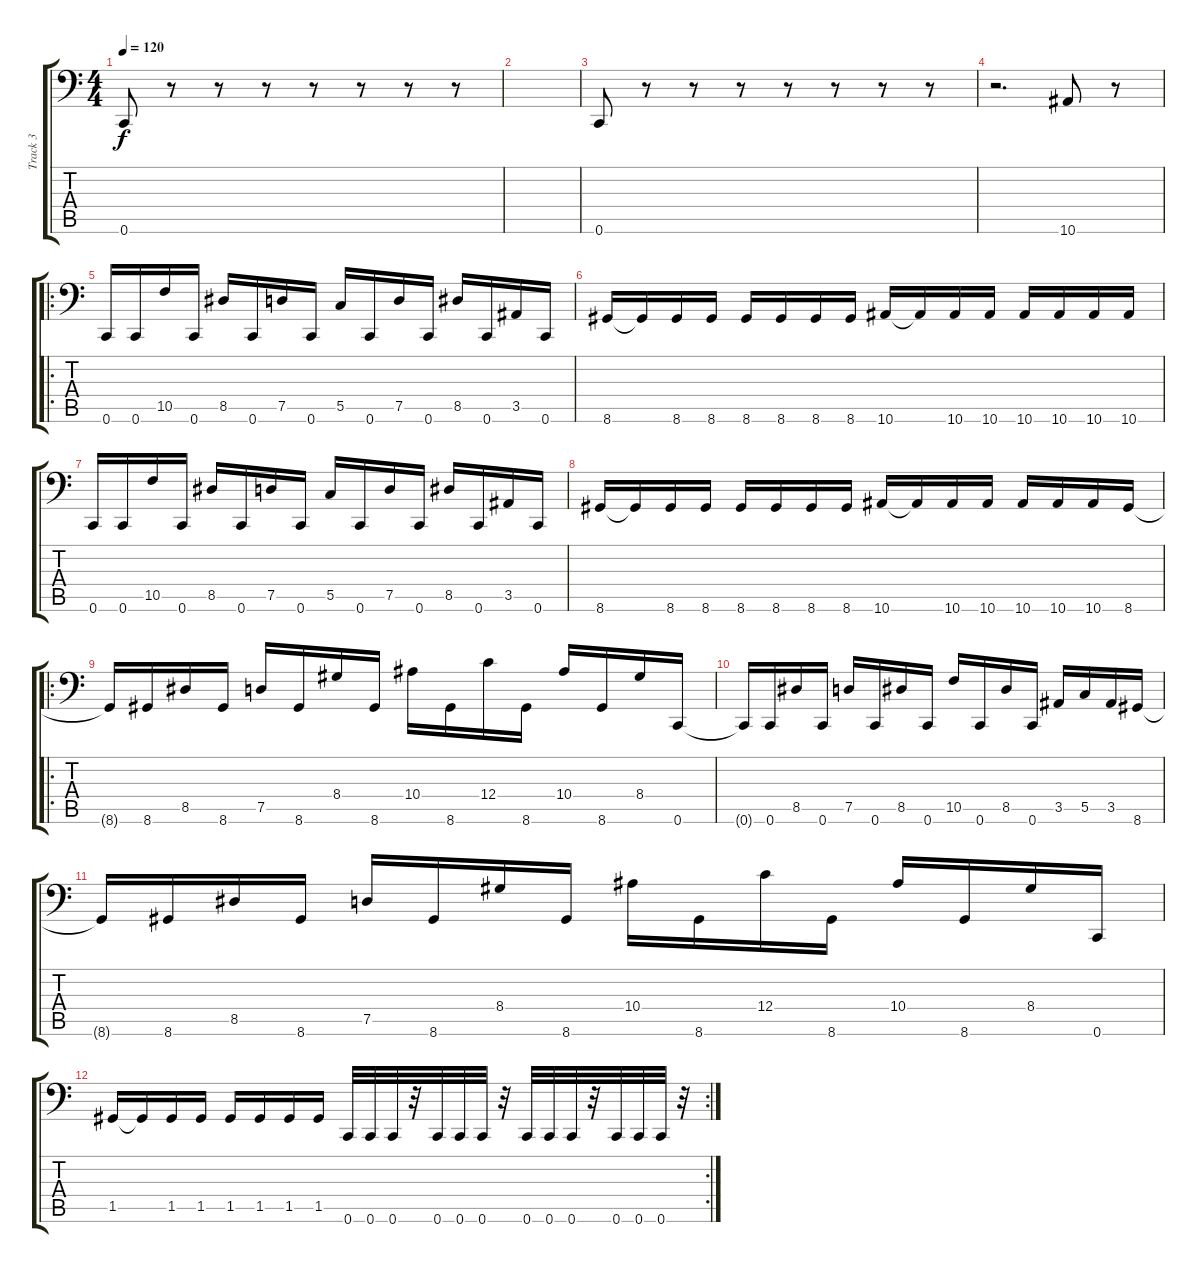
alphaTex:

\track ("Track 3" "Track 3") {instrument electricbasspick}
\staff {score tabs}
\tuning (D3 A2 F2 C2 G1 C1) {hide}
\ts (4 4)
\tempo 120
\clef f4
\ks c
0.6.8{dy f instrument electricbasspick} r.8 r.8 r.8 r.8 r.8 r.8 r.8 |
|
0.6.8 r.8 r.8 r.8 r.8 r.8 r.8 r.8 |
r.2{d} 10.6.8 r.8 |
\ro
0.6.16 0.6.16 10.5.16 0.6.16 8.5.16 0.6.16 7.5.16 0.6.16 5.5.16 0.6.16 7.5.16 0.6.16 8.5.16 0.6.16 3.5.16 0.6.16 |
8.6.16 8.6{t}.16 8.6.16 8.6.16 8.6.16 8.6.16 8.6.16 8.6.16 10.6.16 10.6{t}.16 10.6.16 10.6.16 10.6.16 10.6.16 10.6.16 10.6.16 |
0.6.16 0.6.16 10.5.16 0.6.16 8.5.16 0.6.16 7.5.16 0.6.16 5.5.16 0.6.16 7.5.16 0.6.16 8.5.16 0.6.16 3.5.16 0.6.16 |
8.6.16 8.6{t}.16 8.6.16 8.6.16 8.6.16 8.6.16 8.6.16 8.6.16 10.6.16 10.6{t}.16 10.6.16 10.6.16 10.6.16 10.6.16 10.6.16 8.6.16 |
\ro
8.6{t}.16 8.6.16 8.5.16 8.6.16 7.5.16 8.6.16 8.4.16 8.6.16 10.4.16 8.6.16 12.4.16 8.6.16 10.4.16 8.6.16 8.4.16 0.6.16 |
0.6{t}.16 0.6.16 8.5.16 0.6.16 7.5.16 0.6.16 8.5.16 0.6.16 10.5.16 0.6.16 8.5.16 0.6.16 3.5.16 5.5.16 3.5.16 8.6.16 |
8.6{t}.16 8.6.16 8.5.16 8.6.16 7.5.16 8.6.16 8.4.16 8.6.16 10.4.16 8.6.16 12.4.16 8.6.16 10.4.16 8.6.16 8.4.16 0.6.16 |
\rc 2
1.5.16 1.5{t}.16 1.5.16 1.5.16 1.5.16 1.5.16 1.5.16 1.5.16 0.6.32 0.6.32 0.6.32 r.32 0.6.32 0.6.32 0.6.32 r.32 0.6.32 0.6.32 0.6.32 r.32 0.6.32 0.6.32 0.6.32 r.32
